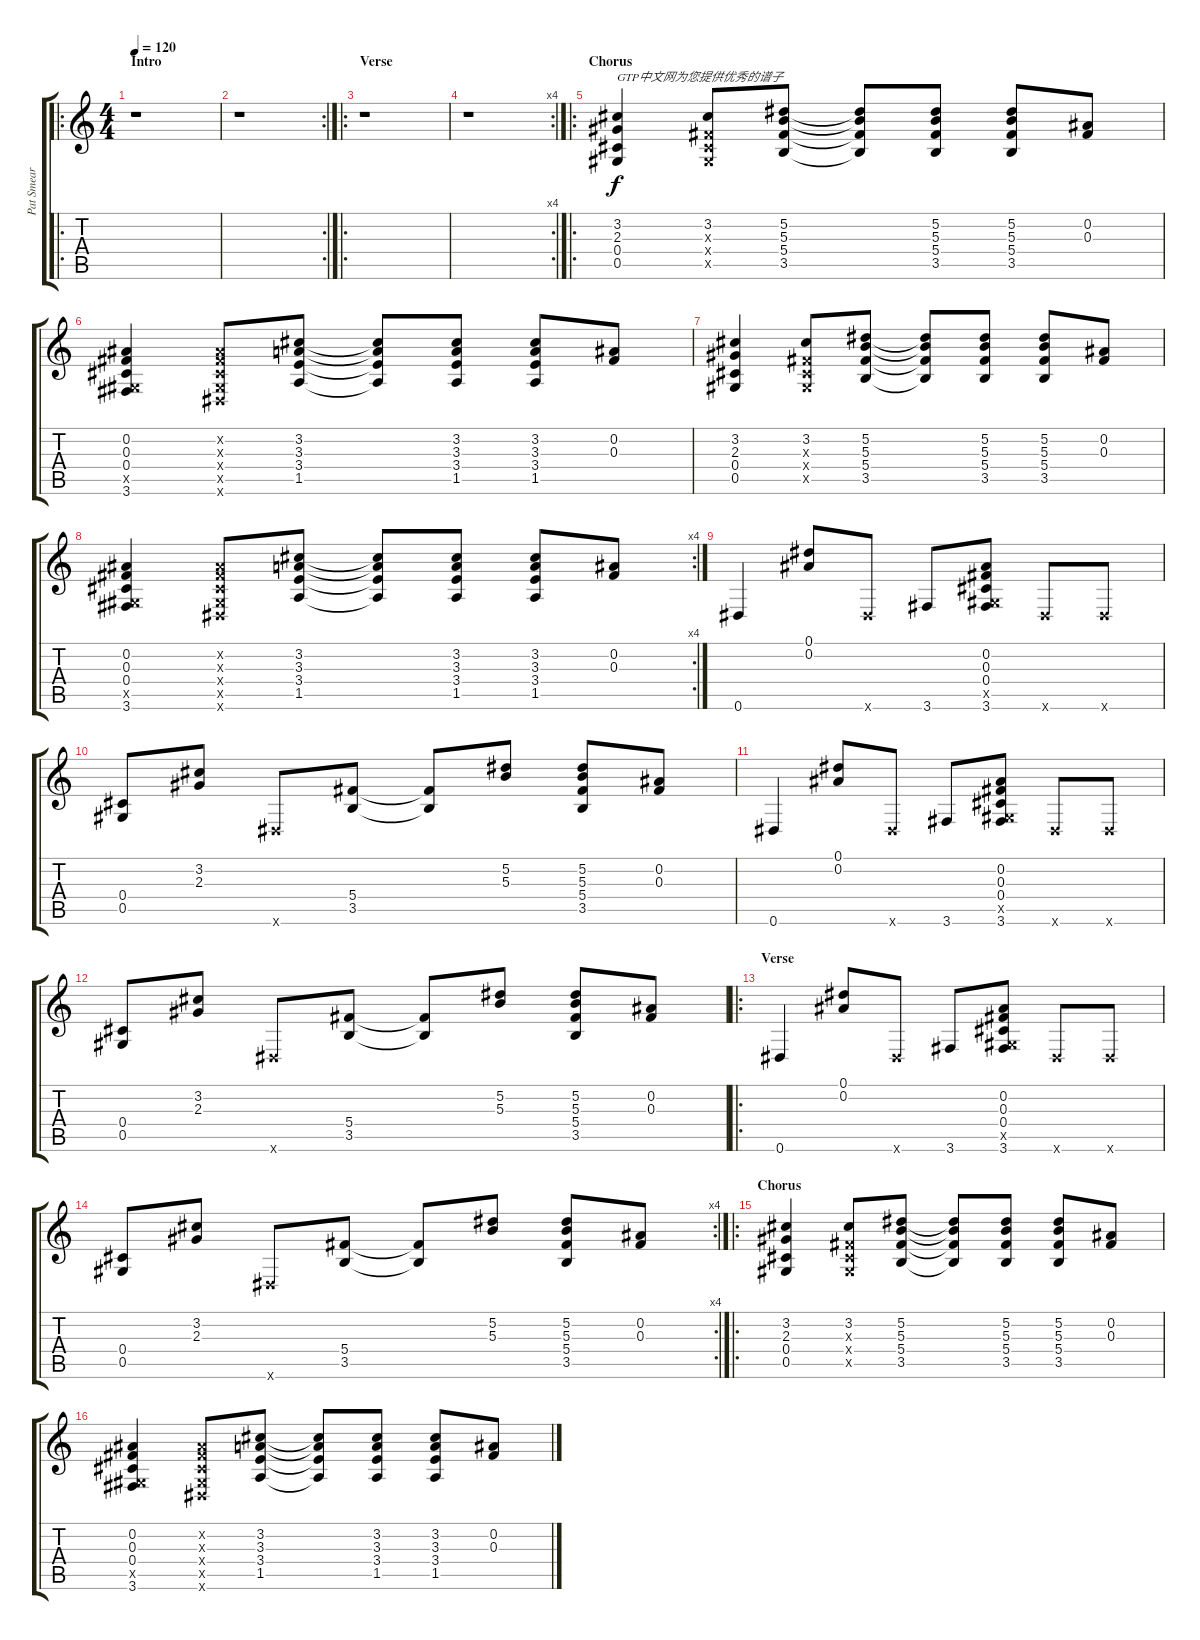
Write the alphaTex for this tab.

\track ("Pat Smear" "Pat Smear") {instrument acousticguitarsteel}
\staff {score tabs}
\tuning (Eb4 Bb3 Gb3 Db3 Ab2 Eb2) {hide}
\ro
\ts (4 4)
\section ("" "Intro")
\tempo 120
\clef g2
\ks c
r.1{dy f instrument acousticguitarsteel} |
\rc 2
r.1 |
\ro
\section ("" "Verse")
r.1 |
\rc 4
r.1 |
\ro
\section ("" "Chorus")
(3.2 2.3 0.4 0.5).4{txt "GTP中文网为您提供优秀的谱子"} (3.2 0.3{x} 0.4{x} 0.5{x}).8 (5.2 5.3 5.4 3.5).8 (5.2{t} 5.3{t} 5.4{t} 3.5{t}).8 (5.2 5.3 5.4 3.5).8 (5.2 5.3 5.4 3.5).8 (0.2 0.3).8 |
(0.2 0.3 0.4 0.5{x} 3.6).4 (0.2{x} 0.3{x} 0.4{x} 0.5{x} 0.6{x}).8 (3.2 3.3 3.4 1.5).8 (3.2{t} 3.3{t} 3.4{t} 1.5{t}).8 (3.2 3.3 3.4 1.5).8 (3.2 3.3 3.4 1.5).8 (0.2 0.3).8 |
(3.2 2.3 0.4 0.5).4 (3.2 0.3{x} 0.4{x} 0.5{x}).8 (5.2 5.3 5.4 3.5).8 (5.2{t} 5.3{t} 5.4{t} 3.5{t}).8 (5.2 5.3 5.4 3.5).8 (5.2 5.3 5.4 3.5).8 (0.2 0.3).8 |
\rc 4
(0.2 0.3 0.4 0.5{x} 3.6).4 (0.2{x} 0.3{x} 0.4{x} 0.5{x} 0.6{x}).8 (3.2 3.3 3.4 1.5).8 (3.2{t} 3.3{t} 3.4{t} 1.5{t}).8 (3.2 3.3 3.4 1.5).8 (3.2 3.3 3.4 1.5).8 (0.2 0.3).8 |
0.6.4 (0.1 0.2).8 0.6{x}.8 3.6.8 (0.2 0.3 0.4 0.5{x} 3.6).8 0.6{x}.8 0.6{x}.8 |
(0.4 0.5).8 (3.2 2.3).8 0.6{x}.8 (5.4 3.5).8 (5.4{t} 3.5{t}).8 (5.2 5.3).8 (5.2 5.3 5.4 3.5).8 (0.2 0.3).8 |
0.6.4 (0.1 0.2).8 0.6{x}.8 3.6.8 (0.2 0.3 0.4 0.5{x} 3.6).8 0.6{x}.8 0.6{x}.8 |
(0.4 0.5).8 (3.2 2.3).8 0.6{x}.8 (5.4 3.5).8 (5.4{t} 3.5{t}).8 (5.2 5.3).8 (5.2 5.3 5.4 3.5).8 (0.2 0.3).8 |
\ro
\section ("" "Verse")
0.6.4 (0.1 0.2).8 0.6{x}.8 3.6.8 (0.2 0.3 0.4 0.5{x} 3.6).8 0.6{x}.8 0.6{x}.8 |
\rc 4
(0.4 0.5).8 (3.2 2.3).8 0.6{x}.8 (5.4 3.5).8 (5.4{t} 3.5{t}).8 (5.2 5.3).8 (5.2 5.3 5.4 3.5).8 (0.2 0.3).8 |
\ro
\section ("" "Chorus")
(3.2 2.3 0.4 0.5).4 (3.2 0.3{x} 0.4{x} 0.5{x}).8 (5.2 5.3 5.4 3.5).8 (5.2{t} 5.3{t} 5.4{t} 3.5{t}).8 (5.2 5.3 5.4 3.5).8 (5.2 5.3 5.4 3.5).8 (0.2 0.3).8 |
(0.2 0.3 0.4 0.5{x} 3.6).4 (0.2{x} 0.3{x} 0.4{x} 0.5{x} 0.6{x}).8 (3.2 3.3 3.4 1.5).8 (3.2{t} 3.3{t} 3.4{t} 1.5{t}).8 (3.2 3.3 3.4 1.5).8 (3.2 3.3 3.4 1.5).8 (0.2 0.3).8
